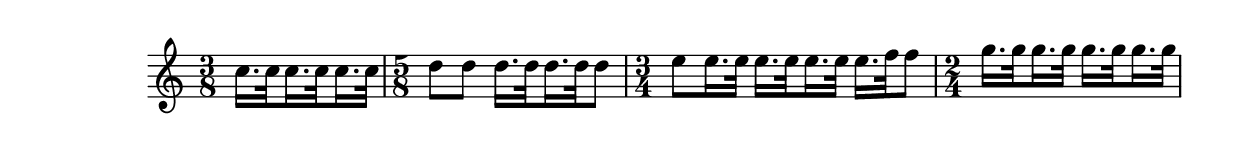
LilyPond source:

%% http://lsr.dsi.unimi.it/LSR/Item?id=268
%% see also http://www.lilypond.org/doc/v2.18/Documentation/notation/beams#setting-automatic-beam-behavior
%% see also http://www.lilypond.org/doc/v2.18/Documentation/snippets/rhythms#rhythms-beam-endings-in-score-context

% timenb sets TIMEesignature and measure length, but Not Beatlength
timenb = #(define-music-function (parser location x y ) (integer? integer?) #{
	  \set Staff.timeSignatureFraction = #(cons x y)
	  \set Score.measureLength = #(ly:make-moment x y)
#})

\new Staff {
  \relative c''
  {
    \set Score.baseMoment = #(ly:make-moment 1/8)
    \set subdivideBeams = ##t

    \timenb #3 #8 c16.[ c32 c16. c32 c16. c32] |
    \timenb #5 #8 d8[ d] d16.[ d32  d16. d32 d8] |
    \timenb #3 #4 e8[ e16. e32] e16.[ e32 e16. e32] e16.[ f32 f8] |
    \timenb #2 #4
    g16.[ g32 g16. g32] g16.[ g32 g16. g32] |
    
  }
}
